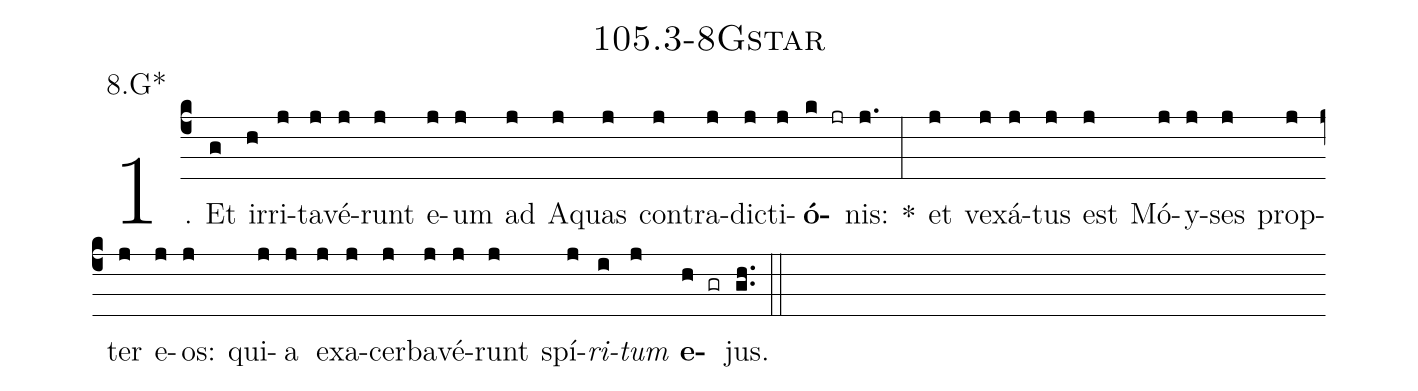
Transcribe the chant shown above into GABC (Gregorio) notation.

name: 105.3-8Gstar;
annotation: 8.G*;
%%
(c4)1. Et(g) ir(h)ri(j)ta(j)vé(j)runt(j) e(j)um(j) ad(j) A(j)quas(j) con(j)tra(j)dic(j)ti(j)<b>ó</b>(k jr)nis:(j.) *(:) et(j) ve(j)xá(j)tus(j) est(j) Mó(j)y(j)ses(j) prop(j)ter(j) e(j)os:(j) qui(j)a(j) ex(j)a(j)cer(j)ba(j)vé(j)runt(j) spí(j)<i>ri</i>(i)<i>tum</i>(j) <b>e</b>(h gr)jus.(gh..) (::)


%E(j) u(j) o(i) u(j) a(h) e.(gh..) (::)
